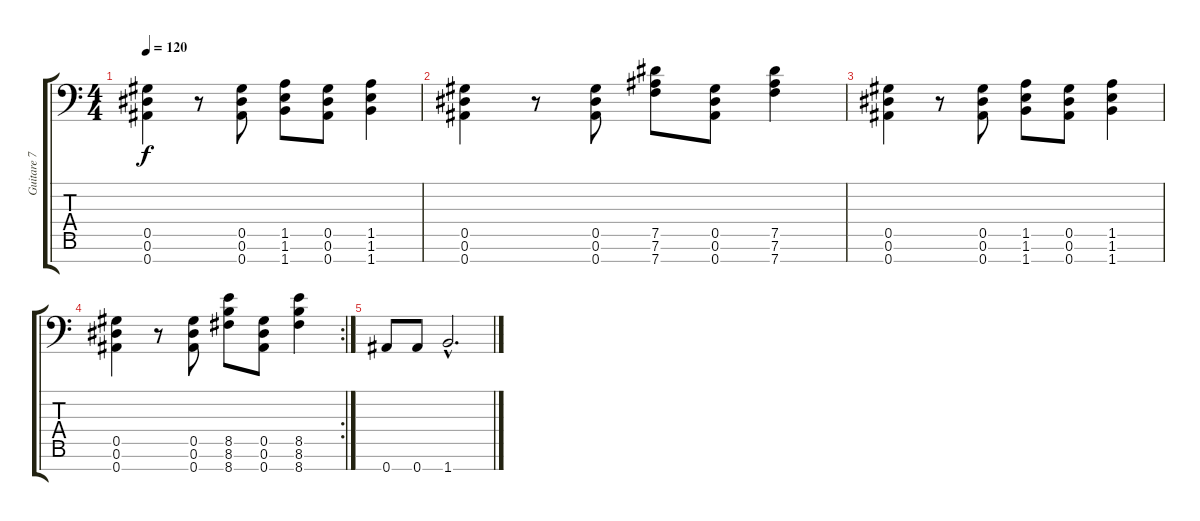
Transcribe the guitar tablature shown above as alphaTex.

\track ("Guitare 7 cordes A#2" "Guitare 7 ") {instrument distortionguitar}
\staff {score tabs}
\tuning (Eb4 Bb3 Gb3 Db3 Ab2 Eb2 Bb1) {hide}
\ts (4 4)
\tempo 120
\clef f4
\ks c
(0.5 0.6 0.7).4{dy f} r.8 (0.5 0.6 0.7).8 (1.5 1.6 1.7).8 (0.5 0.6 0.7).8 (1.5 1.6 1.7).4 |
(0.5 0.6 0.7).4 r.8 (0.5 0.6 0.7).8 (7.5 7.6 7.7).8 (0.5 0.6 0.7).8 (7.5 7.6 7.7).4 |
(0.5 0.6 0.7).4 r.8 (0.5 0.6 0.7).8 (1.5 1.6 1.7).8 (0.5 0.6 0.7).8 (1.5 1.6 1.7).4 |
\rc 2
(0.5 0.6 0.7).4 r.8 (0.5 0.6 0.7).8 (8.5 8.6 8.7).8 (0.5 0.6 0.7).8 (8.5 8.6 8.7).4 |
0.7.8 0.7.8 1.7{hac}.2{d}
